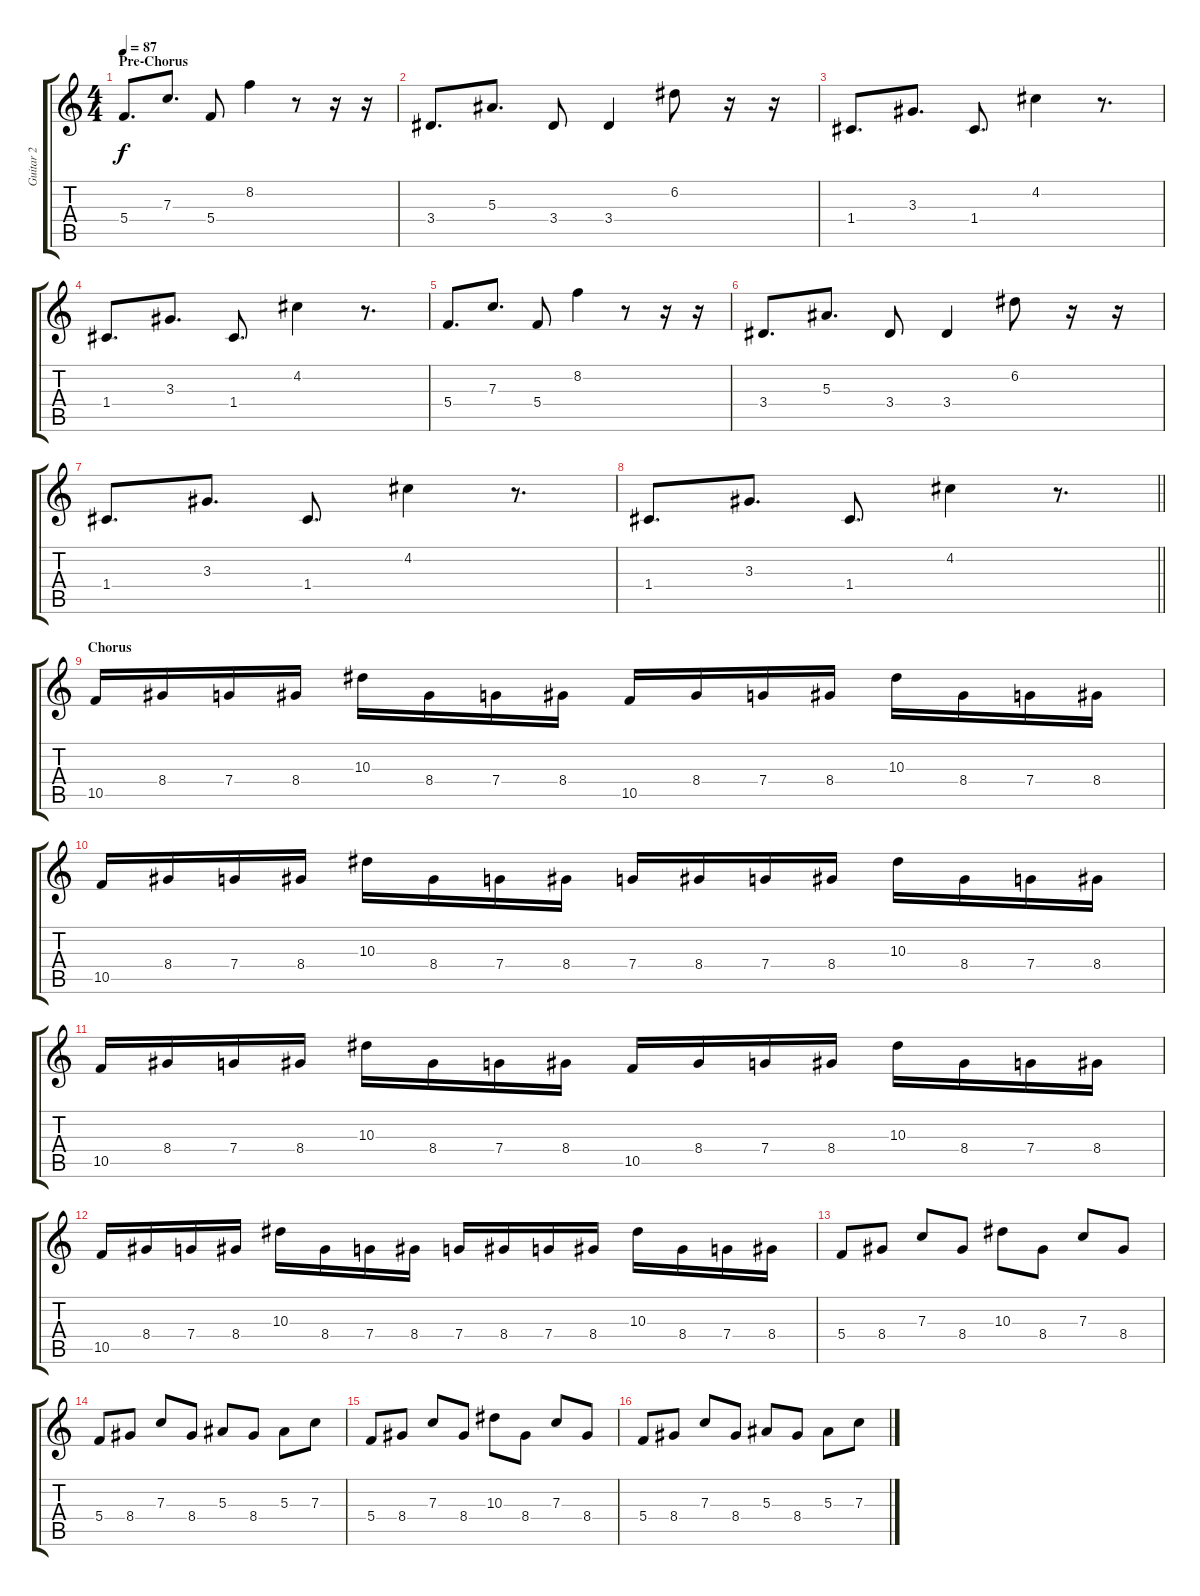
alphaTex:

\track ("Guitar 2" "Guitar 2") {instrument distortionguitar}
\staff {score tabs}
\tuning (D4 A3 F3 C3 G2 C2) {hide}
\ts (4 4)
\section ("" "Pre-Chorus")
\tempo 87
\clef g2
\ks c
5.4.8{d dy f volume 13 instrument electricguitarclean} 7.3.8{d} 5.4.8 8.2.4 r.8 r.16 r.16 |
3.4.8{d} 5.3.8{d} 3.4.8 3.4.4 6.2.8 r.16 r.16 |
1.4.8{d} 3.3.8{d} 1.4.8{d} 4.2.4 r.8{d} |
1.4.8{d} 3.3.8{d} 1.4.8{d} 4.2.4 r.8{d} |
5.4.8{d} 7.3.8{d} 5.4.8 8.2.4 r.8 r.16 r.16 |
3.4.8{d} 5.3.8{d} 3.4.8 3.4.4 6.2.8 r.16 r.16 |
1.4.8{d} 3.3.8{d} 1.4.8{d} 4.2.4 r.8{d} |
\barLineRight lightlight
1.4.8{d} 3.3.8{d} 1.4.8{d} 4.2.4 r.8{d} |
\section ("" "Chorus")
10.5.16{instrument distortionguitar} 8.4.16 7.4.16 8.4.16 10.3.16 8.4.16 7.4.16 8.4.16 10.5.16 8.4.16 7.4.16 8.4.16 10.3.16 8.4.16 7.4.16 8.4.16 |
10.5.16 8.4.16 7.4.16 8.4.16 10.3.16 8.4.16 7.4.16 8.4.16 7.4.16 8.4.16 7.4.16 8.4.16 10.3.16 8.4.16 7.4.16 8.4.16 |
10.5.16 8.4.16 7.4.16 8.4.16 10.3.16 8.4.16 7.4.16 8.4.16 10.5.16 8.4.16 7.4.16 8.4.16 10.3.16 8.4.16 7.4.16 8.4.16 |
10.5.16{instrument distortionguitar} 8.4.16 7.4.16 8.4.16 10.3.16 8.4.16 7.4.16 8.4.16 7.4.16 8.4.16 7.4.16 8.4.16 10.3.16 8.4.16 7.4.16 8.4.16 |
5.4.8 8.4.8 7.3.8 8.4.8 10.3.8 8.4.8 7.3.8 8.4.8 |
5.4.8 8.4.8 7.3.8 8.4.8 5.3.8 8.4.8 5.3.8 7.3.8 |
5.4.8 8.4.8 7.3.8 8.4.8 10.3.8 8.4.8 7.3.8 8.4.8 |
5.4.8 8.4.8 7.3.8 8.4.8 5.3.8 8.4.8 5.3.8 7.3.8
